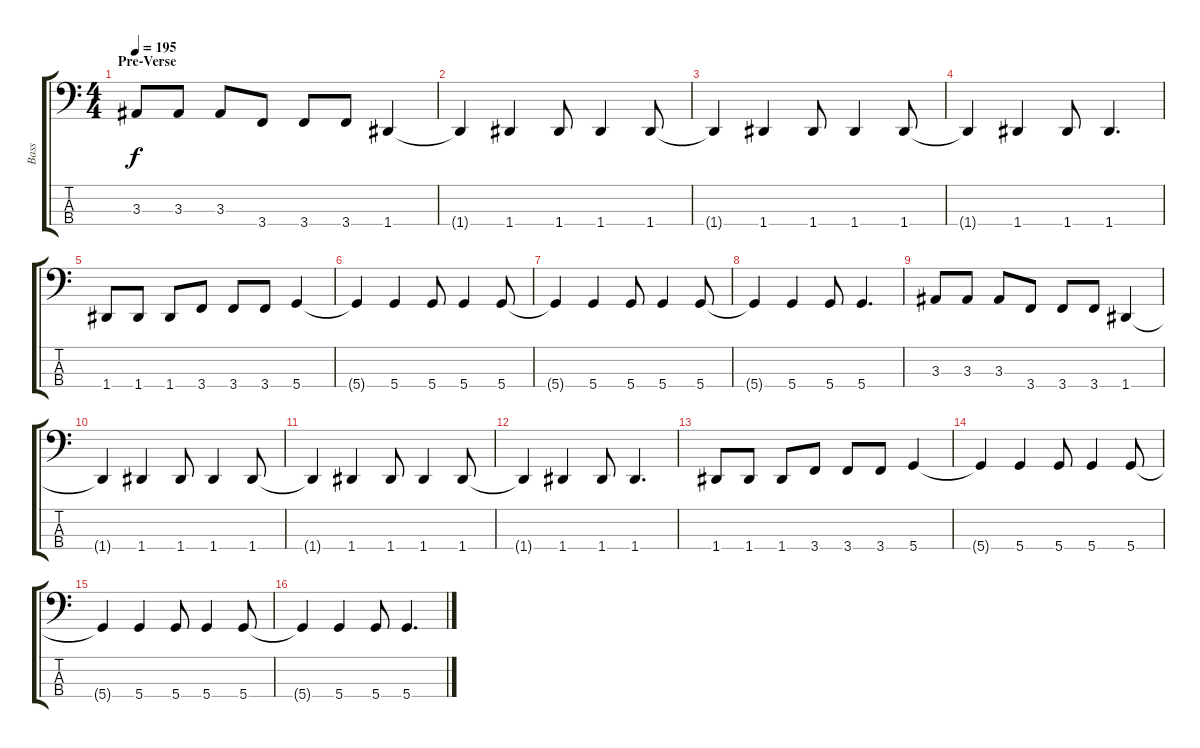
\track ("Bass" "Bass") {instrument electricbasspick}
\staff {score tabs}
\tuning (F2 C2 G1 D1) {hide}
\ts (4 4)
\section ("" "Pre-Verse")
\tempo 195
\clef f4
\ks c
3.3.8{dy f} 3.3.8 3.3.8 3.4.8 3.4.8 3.4.8 1.4.4 |
1.4{t}.4 1.4.4 1.4.8 1.4.4 1.4.8 |
1.4{t}.4 1.4.4 1.4.8 1.4.4 1.4.8 |
1.4{t}.4 1.4.4 1.4.8 1.4.4{d} |
1.4.8 1.4.8 1.4.8 3.4.8 3.4.8 3.4.8 5.4.4 |
5.4{t}.4 5.4.4 5.4.8 5.4.4 5.4.8 |
5.4{t}.4 5.4.4 5.4.8 5.4.4 5.4.8 |
5.4{t}.4 5.4.4 5.4.8 5.4.4{d} |
3.3.8 3.3.8 3.3.8 3.4.8 3.4.8 3.4.8 1.4.4 |
1.4{t}.4 1.4.4 1.4.8 1.4.4 1.4.8 |
1.4{t}.4 1.4.4 1.4.8 1.4.4 1.4.8 |
1.4{t}.4 1.4.4 1.4.8 1.4.4{d} |
1.4.8 1.4.8 1.4.8 3.4.8 3.4.8 3.4.8 5.4.4 |
5.4{t}.4 5.4.4 5.4.8 5.4.4 5.4.8 |
5.4{t}.4 5.4.4 5.4.8 5.4.4 5.4.8 |
5.4{t}.4 5.4.4 5.4.8 5.4.4{d}
